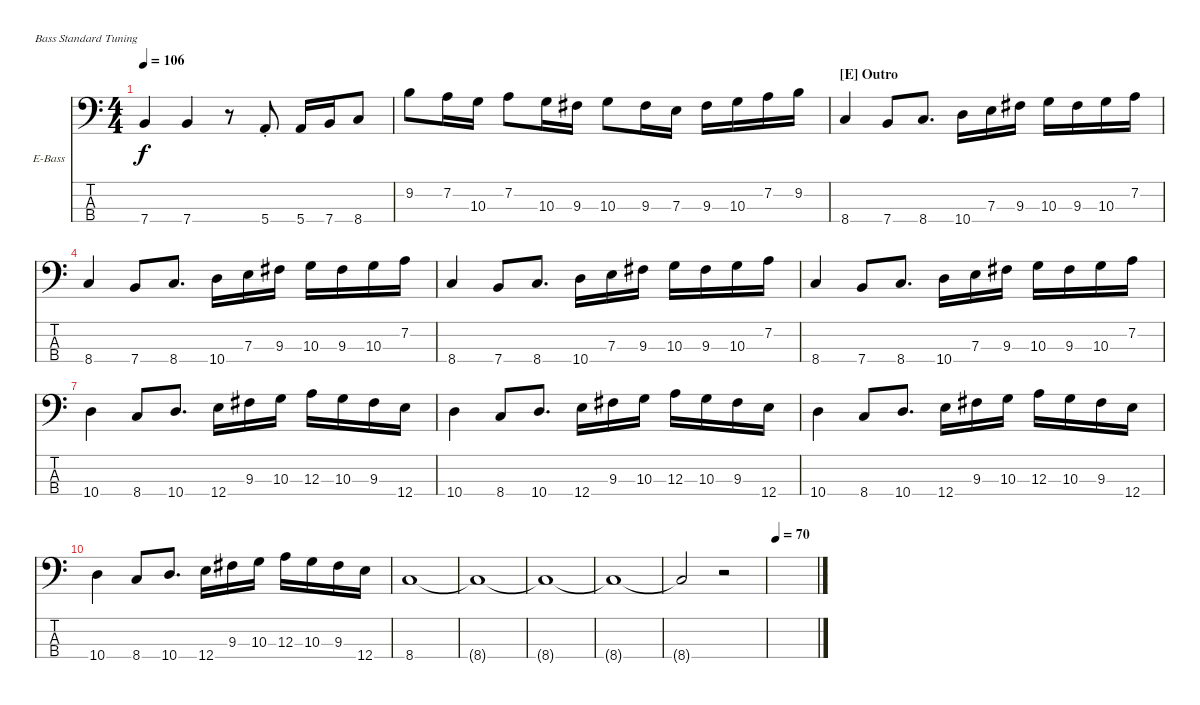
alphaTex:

\bracketExtendMode nobrackets
\firstSystemTrackNameOrientation horizontal
\otherSystemsTrackNameOrientation horizontal
\defaultBarNumberDisplay FirstOfSystem
\track ("Francis Buchholz" "E-Bass") {instrument slapbass1}
\staff {score tabs}
\tuning (G2 D2 A1 E1)
\ts (4 4)
\tempo 106
\clef f4
\scale
0.491742
\ks c
7.4.4{dy f} 7.4.4 r.8 5.4{st}.8 5.4.16 7.4.16 8.4.8 |
\scale
0.506717 9.2.8 7.2.16 10.3.16 7.2.8 10.3.16 9.3.16 10.3.8 9.3.16 7.3.16 9.3.16 10.3.16 7.2.16 9.2.16 |
\section ("E" "Outro")
\scale
0.493098 8.4.4 7.4.8 8.4.8{d} 10.4.16 7.3.16 9.3.16 10.3.16 9.3.16 10.3.16 7.2.16 |
8.4.4 7.4.8 8.4.8{d} 10.4.16 7.3.16 9.3.16 10.3.16 9.3.16 10.3.16 7.2.16 |
8.4.4 7.4.8 8.4.8{d} 10.4.16 7.3.16 9.3.16 10.3.16 9.3.16 10.3.16 7.2.16 |
8.4.4 7.4.8 8.4.8{d} 10.4.16 7.3.16 9.3.16 10.3.16 9.3.16 10.3.16 7.2.16 |
10.4.4 8.4.8 10.4.8{d} 12.4.16 9.3.16 10.3.16 12.3.16 10.3.16 9.3.16 12.4.16 |
10.4.4 8.4.8 10.4.8{d} 12.4.16 9.3.16 10.3.16 12.3.16 10.3.16 9.3.16 12.4.16 |
10.4.4 8.4.8 10.4.8{d} 12.4.16 9.3.16 10.3.16 12.3.16 10.3.16 9.3.16 12.4.16 |
\scale
0.508503 10.4.4 8.4.8 10.4.8{d} 12.4.16 9.3.16 10.3.16 12.3.16 10.3.16 9.3.16 12.4.16 |
\scale
0.490809 8.4.1 |
\scale
0.497368 8.4{t}.1 |
\scale
0.502669 8.4{t}.1 |
\scale
0.49832 8.4{t}.1 |
\scale
0.501224 8.4{t}.2 r.2 |
\tempo 70
